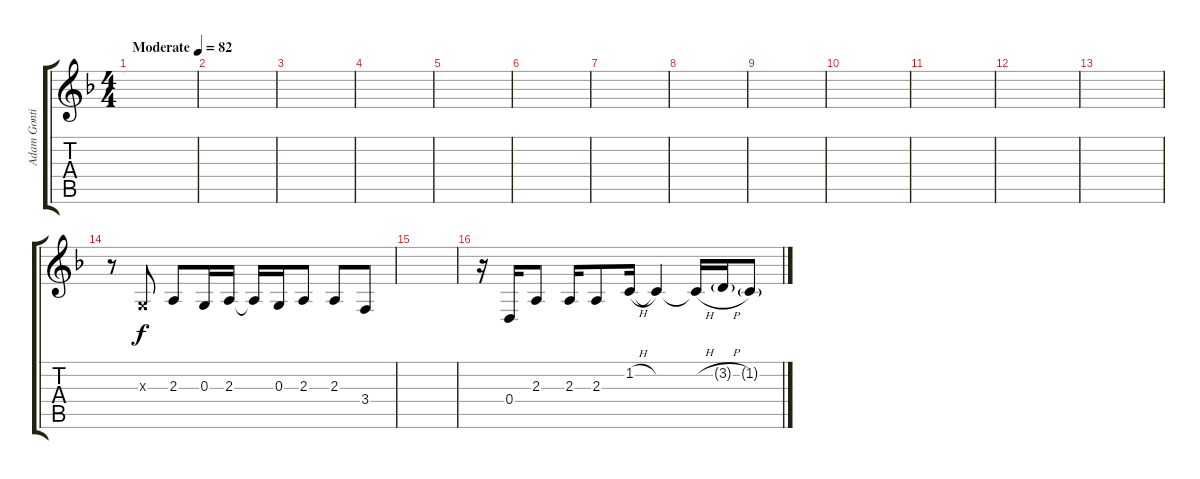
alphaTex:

\track ("Adam Gontier (Vocals)" "Adam Gonti") {instrument lead2sawtooth}
\staff {score tabs}
\tuning (E4 B3 G3 D3 A2 D2) {hide}
\ts (4 4)
\tempo (82 "Moderate")
\clef g2
\ks f
|
|
|
|
|
|
|
|
|
|
|
|
|
r.8 0.3{x}.8 2.3.8 0.3.16 2.3.16 2.3{t}.16 0.3.16 2.3.8 2.3.8 3.4.8 |
|
r.16 0.4.16 2.3.8 2.3.16 2.3.8 1.2{h}.16 1.2{t}.4 1.2{h t}.16 3.2{h g}.16 1.2{g}.8
